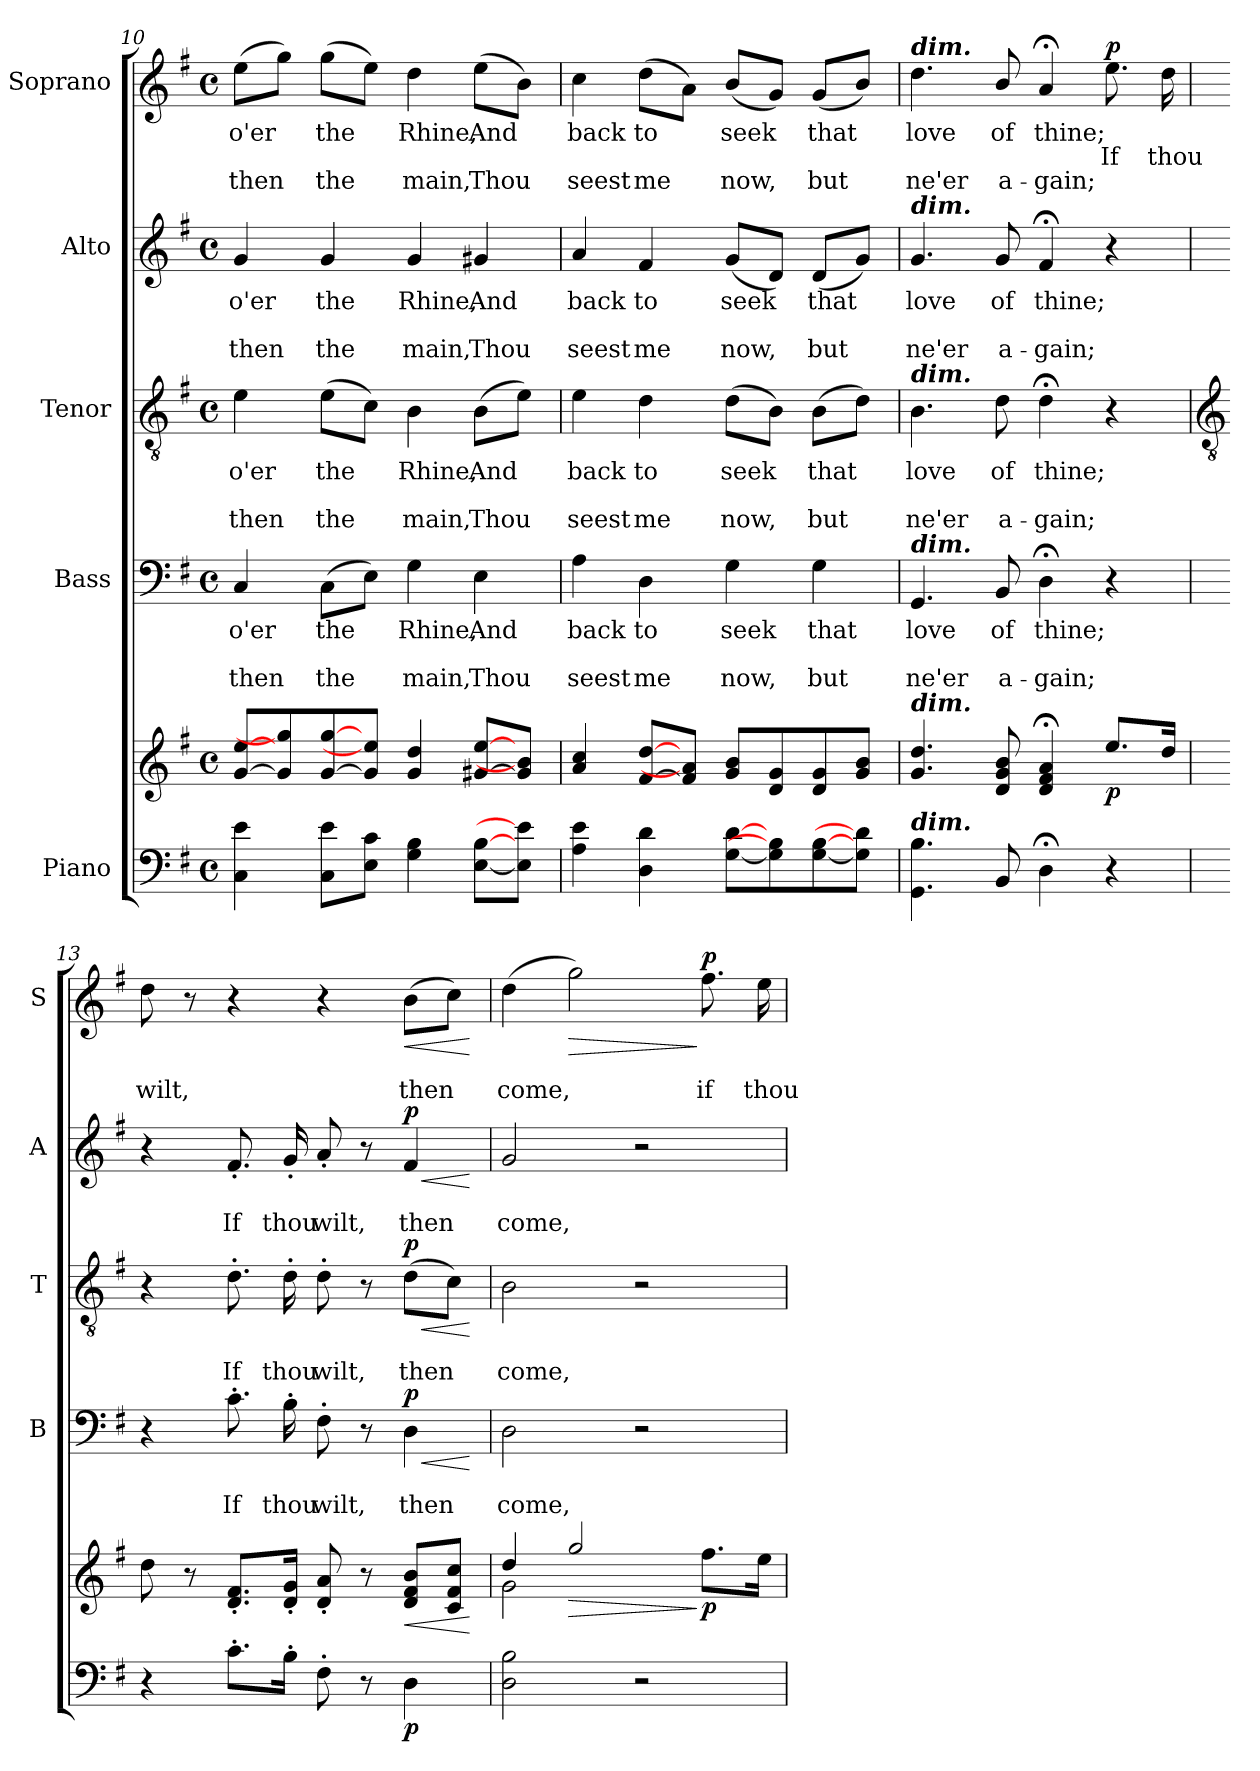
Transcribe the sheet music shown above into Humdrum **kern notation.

**kern	**kern	**dynam	**kern	**text	**text	**text	**dynam	**kern	**text	**text	**text	**dynam	**kern	**text	**text	**text	**dynam	**kern	**text	**text	**text	**dynam
*part5	*part5	*part5	*part4	*part4	*part4	*part4	*part4	*part3	*part3	*part3	*part3	*part3	*part2	*part2	*part2	*part2	*part2	*part1	*part1	*part1	*part1	*part1
*staff6	*staff5	*staff5/6	*staff4	*staff4	*staff4	*staff4	*staff4	*staff3	*staff3	*staff3	*staff3	*staff3	*staff2	*staff2	*staff2	*staff2	*staff2	*staff1	*staff1	*staff1	*staff1	*staff1
*I"Piano	*	*	*I"Bass	*	*	*	*	*I"Tenor	*	*	*	*	*I"Alto	*	*	*	*	*I"Soprano	*	*	*	*
*	*	*	*I'B	*	*	*	*	*I'T	*	*	*	*	*I'A	*	*	*	*	*I'S	*	*	*	*
!!LO:LB:g=z
*clefF4	*clefG2	*	*clefF4	*	*	*	*	*clefGv2	*	*	*	*	*clefG2	*	*	*	*	*clefG2	*	*	*	*
*k[f#]	*k[f#]	*	*k[f#]	*	*	*	*	*k[f#]	*	*	*	*	*k[f#]	*	*	*	*	*k[f#]	*	*	*	*
*G:	*G:	*	*G:	*	*	*	*	*G:	*	*	*	*	*G:	*	*	*	*	*G:	*	*	*	*
*M4/4	*M4/4	*	*M4/4	*	*	*	*	*M4/4	*	*	*	*	*M4/4	*	*	*	*	*M4/4	*	*	*	*
*met(c)	*met(c)	*	*met(c)	*	*	*	*	*met(c)	*	*	*	*	*met(c)	*	*	*	*	*met(c)	*	*	*	*
=10	=10	=10	=10	=10	=10	=10	=10	=10	=10	=10	=10	=10	=10	=10	=10	=10	=10	=10	=10	=10	=10	=10
*	*^	*	*	*	*	*	*	*	*	*	*	*	*	*	*	*	*	*	*	*	*	*
!	!	!	!	!	!LO:LY:b	!	!LO:LY:b	!	!	!LO:LY:b	!	!LO:LY:b	!	!	!LO:LY:b	!	!LO:LY:b	!	!	!LO:LY:b	!	!LO:LY:b	!
4C 4e	[8g [8eeL	1ryy	.	4C	o'er	.	then	.	4e	o'er	.	then	.	4g	o'er	.	then	.	(>8eeL	o'er	.	then	.
.	8g] 8gg]	.	.	.	.	.	.	.	.	.	.	.	.	.	.	.	.	.	8ggJ)	.	.	.	.
!	!	!	!	!	!LO:LY:b	!	!LO:LY:b	!	!	!LO:LY:b	!	!LO:LY:b	!	!	!LO:LY:b	!	!LO:LY:b	!	!	!LO:LY:b	!	!LO:LY:b	!
8C 8eL	[8g [8gg	.	.	(>8CL	the	.	the	.	(>8eL	the	.	the	.	4g	the	.	the	.	(>8ggL	the	.	the	.
8E 8cJ	8g] 8ee]J	.	.	8EJ)	.	.	.	.	8cJ)	.	.	.	.	.	.	.	.	.	8eeJ)	.	.	.	.
!	!	!	!	!	!LO:LY:b	!	!LO:LY:b	!	!	!LO:LY:b	!	!LO:LY:b	!	!	!LO:LY:b	!	!LO:LY:b	!	!	!LO:LY:b	!	!LO:LY:b	!
4G 4B	4g 4dd	.	.	4G	Rhine,	.	main,	.	4B	Rhine,	.	main,	.	4g	Rhine,	.	main,	.	4dd	Rhine,	.	main,	.
!	!	!	!	!	!LO:LY:b	!	!LO:LY:b	!	!	!LO:LY:b	!	!LO:LY:b	!	!	!LO:LY:b	!	!LO:LY:b	!	!	!LO:LY:b	!	!LO:LY:b	!
[8E [8BL	[8g#X [8eeL	.	.	4E	And	.	Thou	.	(>8BL	And	.	Thou	.	4g#X	And	.	Thou	.	(>8eeL	And	.	Thou	.
8E] 8e]J	8g#] 8b]J	.	.	.	.	.	.	.	8eJ)	.	.	.	.	.	.	.	.	.	8bJ)	.	.	.	.
=11	=11	=11	=11	=11	=11	=11	=11	=11	=11	=11	=11	=11	=11	=11	=11	=11	=11	=11	=11	=11	=11	=11	=11
!	!	!	!	!	!LO:LY:b	!	!LO:LY:b	!	!	!LO:LY:b	!	!LO:LY:b	!	!	!LO:LY:b	!	!LO:LY:b	!	!	!LO:LY:b	!	!LO:LY:b	!
4A 4e	4a 4cc	1ryy	.	4A	back	.	seest	.	4e	back	.	seest	.	4a	back	.	seest	.	4cc	back	.	seest	.
!	!	!	!	!	!LO:LY:b	!	!LO:LY:b	!	!	!LO:LY:b	!	!LO:LY:b	!	!	!LO:LY:b	!	!LO:LY:b	!	!	!LO:LY:b	!	!LO:LY:b	!
4D 4d	[8f# [8ddL	.	.	4D	to	.	me	.	4d	to	.	me	.	4f#	to	.	me	.	(>8ddL	to	.	me	.
.	8f#] 8a]J	.	.	.	.	.	.	.	.	.	.	.	.	.	.	.	.	.	8aJ)	.	.	.	.
!	!	!	!	!	!LO:LY:b	!	!LO:LY:b	!	!	!LO:LY:b	!	!LO:LY:b	!	!	!LO:LY:b	!	!LO:LY:b	!	!	!LO:LY:b	!	!LO:LY:b	!
[8G [8dL	8g 8bL	.	.	4G	seek	.	now,	.	(>8dL	seek	.	now,	.	(<8gL	seek	.	now,	.	(<8bL	seek	.	now,	.
8G] 8B]	8d 8g	.	.	.	.	.	.	.	8BJ)	.	.	.	.	8dJ)	.	.	.	.	8gJ)	.	.	.	.
!	!	!	!	!	!LO:LY:b	!	!LO:LY:b	!	!	!LO:LY:b	!	!LO:LY:b	!	!	!LO:LY:b	!	!LO:LY:b	!	!	!LO:LY:b	!	!LO:LY:b	!
[8G [8B	8d 8g	.	.	4G	that	.	but	.	(>8BL	that	.	but	.	(<8dL	that	.	but	.	(<8gL	that	.	but	.
8G] 8d]J	8g 8bJ	.	.	.	.	.	.	.	8dJ)	.	.	.	.	8gJ)	.	.	.	.	8bJ)	.	.	.	.
=12	=12	=12	=12	=12	=12	=12	=12	=12	=12	=12	=12	=12	=12	=12	=12	=12	=12	=12	=12	=12	=12	=12	=12
!	!	!	!	!	!	!	!	!	!	!	!	!	!	!	!	!	!	!	!LO:TX:a:Bi:t=dim.	!	!	!	!
!	!	!	!	!	!	!	!	!	!	!	!	!	!	!LO:TX:a:Bi:t=dim.	!	!	!	!	!	!	!	!	!
!	!	!	!	!	!	!	!	!	!LO:TX:a:Bi:t=dim.	!	!	!	!	!	!	!	!	!	!	!	!	!	!
!	!	!	!	!LO:TX:a:Bi:t=dim.	!	!	!	!	!	!	!	!	!	!	!	!	!	!	!	!	!	!	!
!	!LO:TX:a:Bi:t=dim.	!	!	!	!	!	!	!	!	!	!	!	!	!	!	!	!	!	!	!	!	!	!
!LO:TX:a:Bi:t=dim.	!	!	!	!	!	!	!	!	!	!	!	!	!	!	!	!	!	!	!	!	!	!	!
!	!	!	!	!	!LO:LY:b	!	!LO:LY:b	!	!	!LO:LY:b	!	!LO:LY:b	!	!	!LO:LY:b	!	!LO:LY:b	!	!	!LO:LY:b	!	!LO:LY:b	!
4.GG 4.B	4.g 4.dd	1ryy	.	4.GG	love	.	ne'er	.	4.B	love	.	ne'er	.	4.g	love	.	ne'er	.	4.dd	love	.	ne'er	.
!	!	!	!	!	!LO:LY:b	!	!LO:LY:b	!	!	!LO:LY:b	!	!LO:LY:b	!	!	!LO:LY:b	!	!LO:LY:b	!	!	!LO:LY:b	!	!LO:LY:b	!
8BB	8d/ 8g/ 8b/	.	.	8BB	of	.	a-	.	8d	of	.	a-	.	8g	of	.	a-	.	8b/	of	.	a-	.
!	!	!	!	!	!LO:LY:b	!	!LO:LY:b	!	!	!LO:LY:b	!	!LO:LY:b	!	!	!LO:LY:b	!	!LO:LY:b	!	!	!LO:LY:b	!	!LO:LY:b	!
4D;<	4d;< 4f#;< 4a;<	.	.	4D;<	-thine;	.	gain;	.	4d;<	-thine;	.	gain;	.	4f#;<	-thine;	.	gain;	.	4a;<	-thine;	.	gain;	.
!	!	!	!LO:DY:b	!	!	!	!	!	!	!	!	!	!	!	!	!	!	!	!	!	!LO:LY:b	!	!LO:DY:b
4r	8.eeL	.	p	4r	.	.	.	.	4r	.	.	.	.	4r	.	.	.	.	8.ee	.	If	.	p
!	!	!	!	!	!	!	!	!	!	!	!	!	!	!	!	!	!	!	!	!	!LO:LY:b	!	!
.	16ddJ	.	.	.	.	.	.	.	.	.	.	.	.	.	.	.	.	.	16dd	.	thou	.	.
!!LO:LB:g=z
=13	=13	=13	=13	=13	=13	=13	=13	=13	=13	=13	=13	=13	=13	=13	=13	=13	=13	=13	=13	=13	=13	=13	=13
*	*	*	*	*	*	*	*	*	*clefGv2	*	*	*	*	*	*	*	*	*	*	*	*	*	*
!	!	!	!	!	!	!	!	!	!	!	!	!	!	!	!	!	!	!	!	!	!LO:LY:b	!	!
4r	8dd	1ryy	.	4r	.	.	.	.	4r	.	.	.	.	4r	.	.	.	.	8dd	.	wilt,	.	.
.	8r	.	.	.	.	.	.	.	.	.	.	.	.	.	.	.	.	.	8r	.	.	.	.
!	!	!	!	!	!	!LO:LY:b	!	!	!	!	!LO:LY:b	!	!	!	!	!LO:LY:b	!	!	!	!	!	!	!
8.c'L	8.d' 8.f#'L	.	.	8.c'	.	If	.	.	8.d'	.	If	.	.	8.f#'	.	If	.	.	4r	.	.	.	.
!	!	!	!	!	!	!LO:LY:b	!	!	!	!	!LO:LY:b	!	!	!	!	!LO:LY:b	!	!	!	!	!	!	!
16B'J	16d' 16g'J	.	.	16B'	.	thou	.	.	16d'	.	thou	.	.	16g'	.	thou	.	.	.	.	.	.	.
!	!	!	!	!	!	!LO:LY:b	!	!	!	!	!LO:LY:b	!	!	!	!	!LO:LY:b	!	!	!	!	!	!	!
8F#'	8d' 8a'	.	.	8F#'	.	wilt,	.	.	8d'	.	wilt,	.	.	8a'	.	wilt,	.	.	4r	.	.	.	.
8r	8r	.	.	8r	.	.	.	.	8r	.	.	.	.	8r	.	.	.	.	.	.	.	.	.
!	!	!	!LO:HP:b	!	!	!LO:LY:b	!	!LO:HP:b	!	!	!LO:LY:b	!	!LO:HP:b	!	!	!LO:LY:b	!	!LO:HP:b	!	!	!LO:LY:b	!	!LO:HP:b
!	!	!	!LO:DY:n=1:b=2	!	!	!	!	!LO:DY:n=1:b	!	!	!	!	!LO:DY:n=1:b	!	!	!	!	!LO:DY:n=1:b	!	!	!	!	!
4D	8d 8f# 8bL	.	< p	4D	.	then	.	< p	(>8dL	.	then	.	< p	4f#	.	then	.	< p	(>8bL	.	then	.	<
.	8c 8f# 8ccJ	.	.	.	.	.	.	.	8cJ)	.	.	.	.	.	.	.	.	.	8ccJ)	.	.	.	.
*	*v	*v	*	*	*	*	*	*	*	*	*	*	*	*	*	*	*	*	*	*	*	*	*
.	.	[	.	.	.	.	[	.	.	.	.	[	.	.	.	.	[	.	.	.	.	[
=14	=14	=14	=14	=14	=14	=14	=14	=14	=14	=14	=14	=14	=14	=14	=14	=14	=14	=14	=14	=14	=14	=14
*	*^	*	*	*	*	*	*	*	*	*	*	*	*	*	*	*	*	*	*	*	*	*
!	!	!	!	!	!	!LO:LY:b	!	!	!	!	!LO:LY:b	!	!	!	!	!LO:LY:b	!	!	!	!	!LO:LY:b	!	!
2D 2B	4dd/	2g\	.	2D	.	come,	.	.	2B	.	come,	.	.	2g	.	come,	.	.	(>4dd	.	come,	.	.
!	!	!	!LO:HP:b	!	!	!	!	!	!	!	!	!	!	!	!	!	!	!	!	!	!	!	!LO:HP:b
.	2gg/	.	>	.	.	.	.	.	.	.	.	.	.	.	.	.	.	.	2gg)	.	.	.	>
2r	.	2ryy	.	2r	.	.	.	.	2r	.	.	.	.	2r	.	.	.	.	.	.	.	.	.
!	!	!	!LO:DY:n=1:b	!	!	!	!	!	!	!	!	!	!	!	!	!	!	!	!	!	!LO:LY:b	!	!LO:DY:n=1:b
.	8.ff#L	.	] p	.	.	.	.	.	.	.	.	.	.	.	.	.	.	.	8.ff#	.	if	.	] p
!	!	!	!	!	!	!	!	!	!	!	!	!	!	!	!	!	!	!	!	!	!LO:LY:b	!	!
.	16eeJ	.	.	.	.	.	.	.	.	.	.	.	.	.	.	.	.	.	16ee	.	thou	.	.
*	*v	*v	*	*	*	*	*	*	*	*	*	*	*	*	*	*	*	*	*	*	*	*	*
=	=	=	=	=	=	=	=	=	=	=	=	=	=	=	=	=	=	=	=	=	=	=
*-	*-	*-	*-	*-	*-	*-	*-	*-	*-	*-	*-	*-	*-	*-	*-	*-	*-	*-	*-	*-	*-	*-
